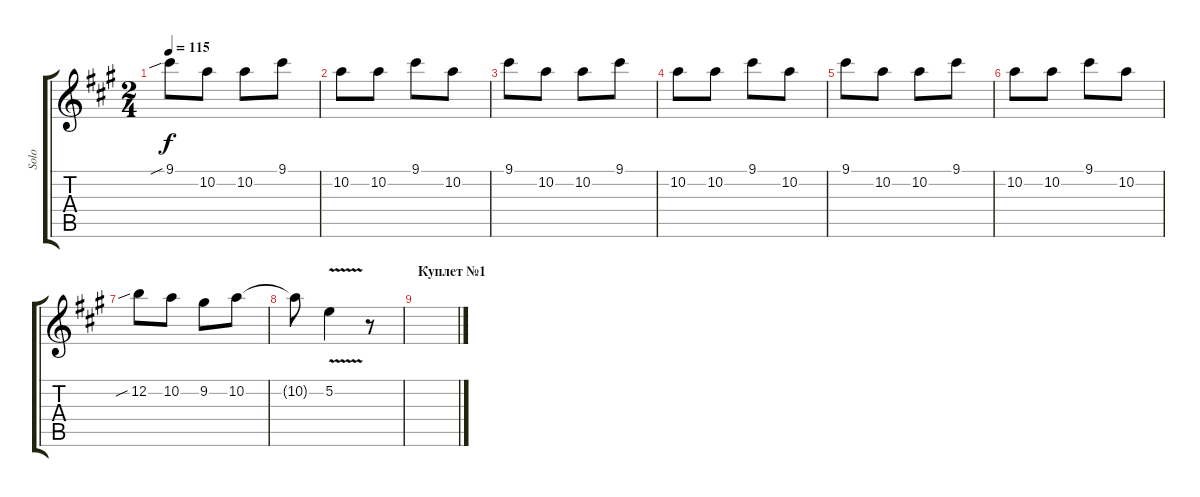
\track ("Solo" "Solo") {instrument distortionguitar}
\staff {score tabs}
\tuning (E4 B3 G3 D3 A2 E2) {hide}
\ts (2 4)
\tempo 115
\clef g2
\ks f#minor
9.1{sib}.8{dy f} 10.2.8 10.2.8 9.1.8 |
10.2.8 10.2.8 9.1.8 10.2.8 |
9.1.8 10.2.8 10.2.8 9.1.8 |
10.2.8 10.2.8 9.1.8 10.2.8 |
9.1.8 10.2.8 10.2.8 9.1.8 |
10.2.8 10.2.8 9.1.8 10.2.8 |
12.2{sib}.8 10.2.8 9.2.8 10.2.8 |
10.2{t}.8 5.2{v}.4 r.8 |
\section ("" "Куплет №1")
